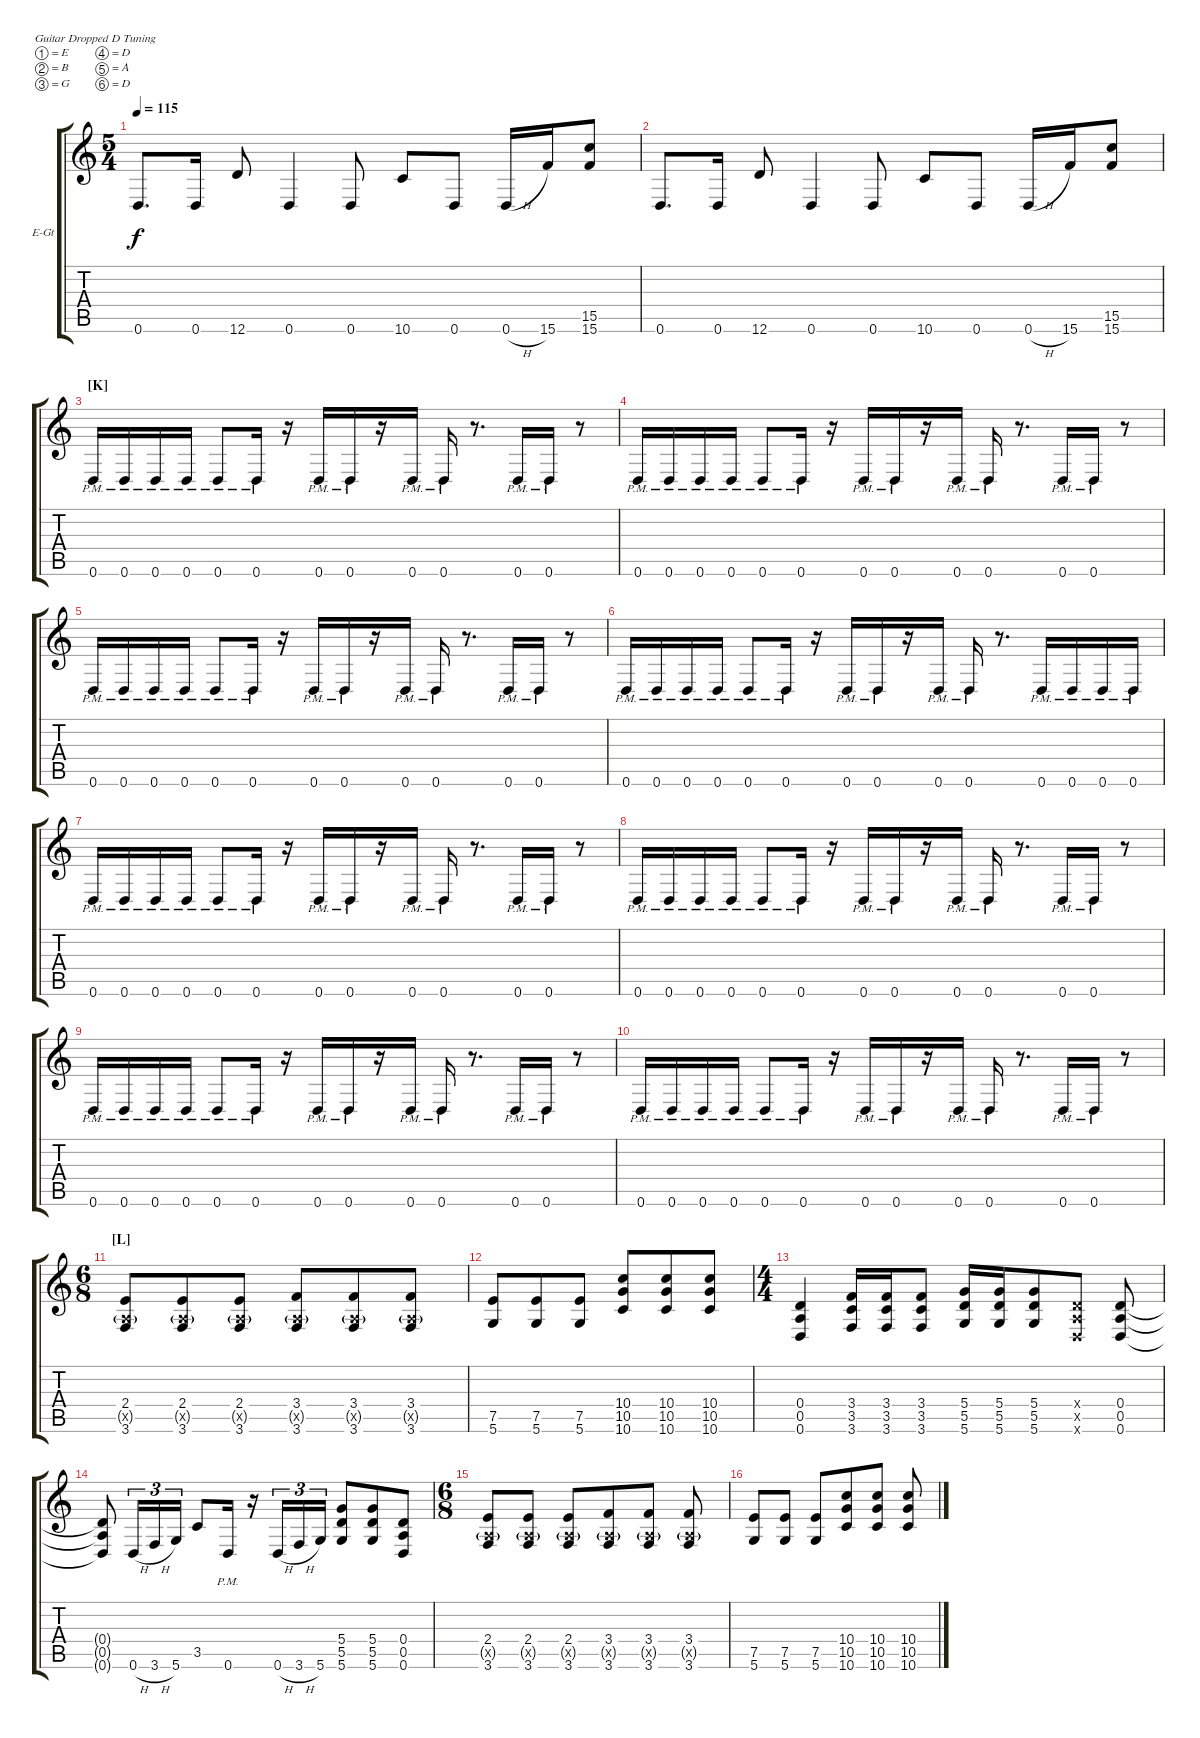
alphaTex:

\defaultSystemsLayout 4
\bracketExtendMode groupsimilarinstruments
\firstSystemTrackNameOrientation horizontal
\otherSystemsTrackNameOrientation horizontal
\track ("Electric Guitar" "E-Gt") {instrument overdrivenguitar}
\staff {score tabs}
\tuning (E4 B3 G3 D3 A2 D2)
\ts (5 4)
\tempo 115
\clef g2
\ks c
0.6.8{d dy f} 0.6.16 12.6.8 0.6.4 0.6.8 10.6.8 0.6.8 0.6{h}.16 15.6.16 (15.6 15.5).8 |
0.6.8{d} 0.6.16 12.6.8 0.6.4 0.6.8 10.6.8 0.6.8 0.6{h}.16 15.6.16 (15.6 15.5).8 |
\section ("K" "")
0.6{pm}.16 0.6{pm}.16 0.6{pm}.16 0.6{pm}.16 0.6{pm}.8 0.6{pm}.16 r.16 0.6{pm}.16 0.6{pm}.16 r.16 0.6{pm}.16 0.6{pm}.16 r.8{d} 0.6{pm}.16 0.6{pm}.16 r.8 |
0.6{pm}.16 0.6{pm}.16 0.6{pm}.16 0.6{pm}.16 0.6{pm}.8 0.6{pm}.16 r.16 0.6{pm}.16 0.6{pm}.16 r.16 0.6{pm}.16 0.6{pm}.16 r.8{d} 0.6{pm}.16 0.6{pm}.16 r.8 |
0.6{pm}.16 0.6{pm}.16 0.6{pm}.16 0.6{pm}.16 0.6{pm}.8 0.6{pm}.16 r.16 0.6{pm}.16 0.6{pm}.16 r.16 0.6{pm}.16 0.6{pm}.16 r.8{d} 0.6{pm}.16 0.6{pm}.16 r.8 |
0.6{pm}.16 0.6{pm}.16 0.6{pm}.16 0.6{pm}.16 0.6{pm}.8 0.6{pm}.16 r.16 0.6{pm}.16 0.6{pm}.16 r.16 0.6{pm}.16 0.6{pm}.16 r.8{d} 0.6{pm}.16 0.6{pm}.16 0.6{pm}.16 0.6{pm}.16 |
0.6{pm}.16 0.6{pm}.16 0.6{pm}.16 0.6{pm}.16 0.6{pm}.8 0.6{pm}.16 r.16 0.6{pm}.16 0.6{pm}.16 r.16 0.6{pm}.16 0.6{pm}.16 r.8{d} 0.6{pm}.16 0.6{pm}.16 r.8 |
0.6{pm}.16 0.6{pm}.16 0.6{pm}.16 0.6{pm}.16 0.6{pm}.8 0.6{pm}.16 r.16 0.6{pm}.16 0.6{pm}.16 r.16 0.6{pm}.16 0.6{pm}.16 r.8{d} 0.6{pm}.16 0.6{pm}.16 r.8 |
0.6{pm}.16 0.6{pm}.16 0.6{pm}.16 0.6{pm}.16 0.6{pm}.8 0.6{pm}.16 r.16 0.6{pm}.16 0.6{pm}.16 r.16 0.6{pm}.16 0.6{pm}.16 r.8{d} 0.6{pm}.16 0.6{pm}.16 r.8 |
0.6{pm}.16 0.6{pm}.16 0.6{pm}.16 0.6{pm}.16 0.6{pm}.8 0.6{pm}.16 r.16 0.6{pm}.16 0.6{pm}.16 r.16 0.6{pm}.16 0.6{pm}.16 r.8{d} 0.6{pm}.16 0.6{pm}.16 r.8 |
\ts (6 8)
\section ("L" "")
(2.4 0.5{g x} 3.6).8 (2.4 0.5{g x} 3.6).8 (2.4 0.5{g x} 3.6).8 (3.4 0.5{g x} 3.6).8 (3.4 0.5{g x} 3.6).8 (3.4 0.5{g x} 3.6).8 |
(7.5 5.6).8 (7.5 5.6).8 (7.5 5.6).8 (10.6 10.5 10.4).8 (10.6 10.5 10.4).8 (10.6 10.5 10.4).8 |
\ts (4 4)
\beaming (8 2 2 3 1)
(0.4 0.5 0.6).4 (3.6 3.5 3.4).16 (3.6 3.5 3.4).16 (3.6 3.5 3.4).8 (5.4 5.5 5.6).16 (5.4 5.5 5.6).16 (5.4 5.5 5.6).8 (0.6{x} 0.5{x} 0.4{x}).8 (0.4 0.5 0.6).8 |
\beaming (8 2 3 3)
(0.6{t} 0.5{t} 0.4{t}).8 0.6{h}.16{tu (3 2)} 3.6{h}.16{tu (3 2)} 5.6.16{tu (3 2)} 3.5.8 0.6{pm}.16 r.16 0.6{h}.16{tu (3 2)} 3.6{h}.16{tu (3 2)} 5.6.16{tu (3 2)} (5.6 5.5 5.4).8 (5.4 5.5 5.6).8 (0.6 0.5 0.4).8 |
\ts (6 8)
(2.4 0.5{g x} 3.6).8 (2.4 0.5{g x} 3.6).8 (2.4 0.5{g x} 3.6).8 (3.4 0.5{g x} 3.6).8 (3.4 0.5{g x} 3.6).8 (3.4 0.5{g x} 3.6).8 |
(7.5 5.6).8 (7.5 5.6).8 (7.5 5.6).8 (10.6 10.5 10.4).8 (10.6 10.5 10.4).8 (10.6 10.5 10.4).8
